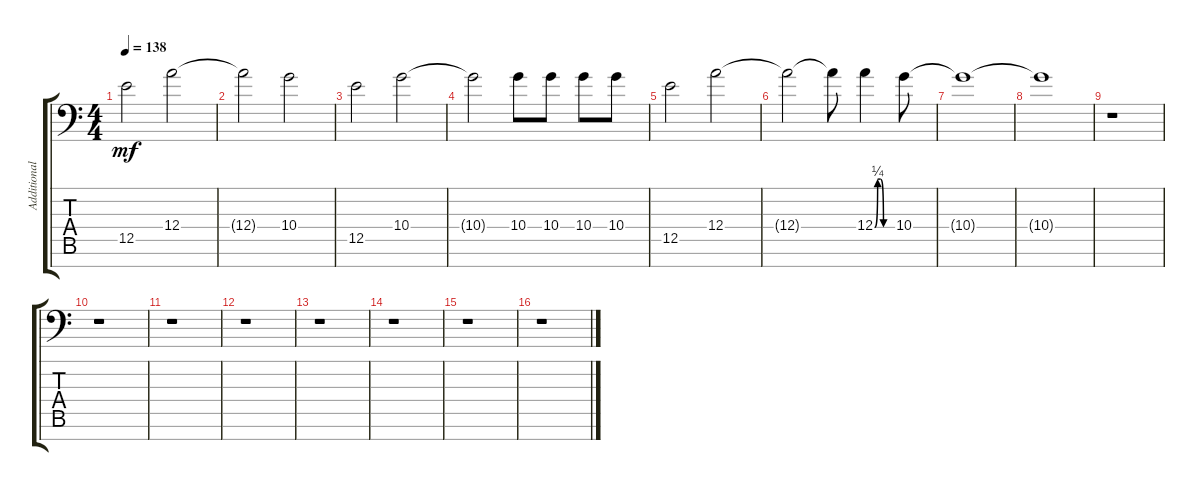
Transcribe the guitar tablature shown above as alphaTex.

\track ("Additional Guitar" "Additional") {instrument distortionguitar}
\staff {score tabs}
\tuning (B3 Gb3 Db3 A2 E2 B1 E1) {hide}
\ts (4 4)
\tempo 138
\clef f4
\ks c
12.5.2{dy mf} 12.4.2 |
12.4{t}.2 10.4.2 |
12.5.2 10.4.2 |
10.4{t}.2 10.4.8 10.4.8 10.4.8 10.4.8 |
12.5.2 12.4.2 |
12.4{t}.2 12.4{t}.8 12.4{be (custom 0 0 0 0 10 1 20 1 30 0 60 0)}.4 10.4.8 |
10.4{t}.1 |
10.4{t}.1 |
r.1 |
r.1 |
r.1 |
r.1 |
r.1 |
r.1 |
r.1 |
r.1
